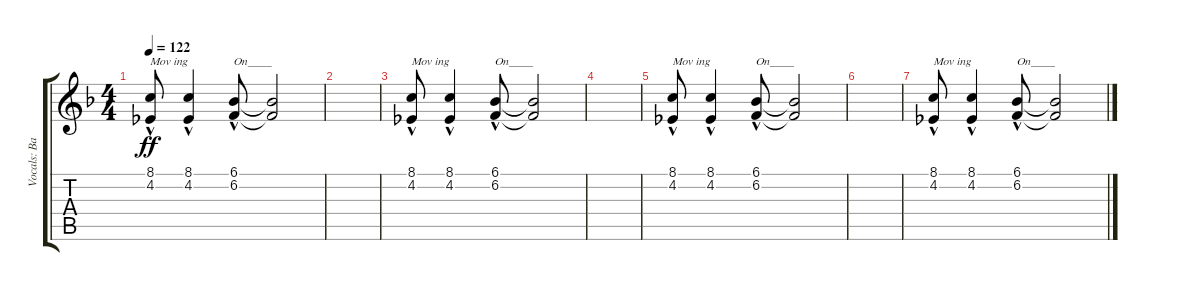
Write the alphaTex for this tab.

\track ("Vocals: Band" "Vocals: Ba") {instrument choiraahs}
\staff {score tabs}
\tuning (E4 B3 G3 D3 A2 E2) {hide}
\ts (4 4)
\tempo 122
\clef g2
\ks f
(8.1{hac} 4.2{hac}).8{txt "Mov ing" dy ff} (8.1{hac} 4.2{hac}).4 (6.1{hac} 6.2{hac}).8{txt "On____"} (6.1{t} 6.2{t}).2 |
|
(8.1{hac} 4.2{hac}).8{txt "Mov ing"} (8.1{hac} 4.2{hac}).4 (6.1{hac} 6.2{hac}).8{txt "On____"} (6.1{t} 6.2{t}).2 |
|
(8.1{hac} 4.2{hac}).8{txt "Mov ing"} (8.1{hac} 4.2{hac}).4 (6.1{hac} 6.2{hac}).8{txt "On____"} (6.1{t} 6.2{t}).2 |
|
(8.1{hac} 4.2{hac}).8{txt "Mov ing"} (8.1{hac} 4.2{hac}).4 (6.1{hac} 6.2{hac}).8{txt "On____"} (6.1{t} 6.2{t}).2
